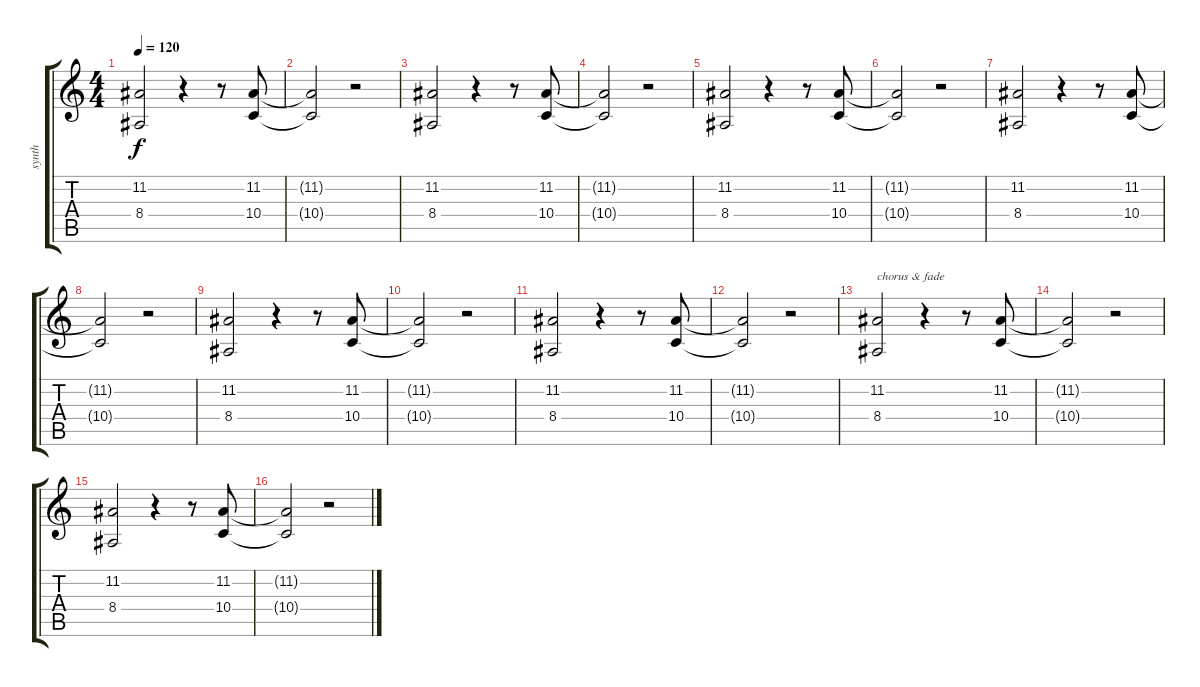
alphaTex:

\track ("synth" "synth") {instrument pad3polysynth}
\staff {score tabs}
\tuning (E4 B3 G3 D3 A2 E2) {hide}
\ts (4 4)
\tempo 120
\clef g2
\ks c
(11.2 8.4).2{dy f} r.4 r.8 (11.2 10.4).8 |
(11.2{t} 10.4{t}).2 r.2 |
(11.2 8.4).2 r.4 r.8 (11.2 10.4).8 |
(11.2{t} 10.4{t}).2 r.2 |
(11.2 8.4).2 r.4 r.8 (11.2 10.4).8 |
(11.2{t} 10.4{t}).2 r.2 |
(11.2 8.4).2 r.4 r.8 (11.2 10.4).8 |
(11.2{t} 10.4{t}).2 r.2 |
(11.2 8.4).2 r.4 r.8 (11.2 10.4).8 |
(11.2{t} 10.4{t}).2 r.2 |
(11.2 8.4).2 r.4 r.8 (11.2 10.4).8 |
(11.2{t} 10.4{t}).2 r.2 |
(11.2 8.4).2{txt "chorus & fade"} r.4 r.8 (11.2 10.4).8 |
(11.2{t} 10.4{t}).2 r.2 |
(11.2 8.4).2 r.4 r.8 (11.2 10.4).8 |
(11.2{t} 10.4{t}).2 r.2
